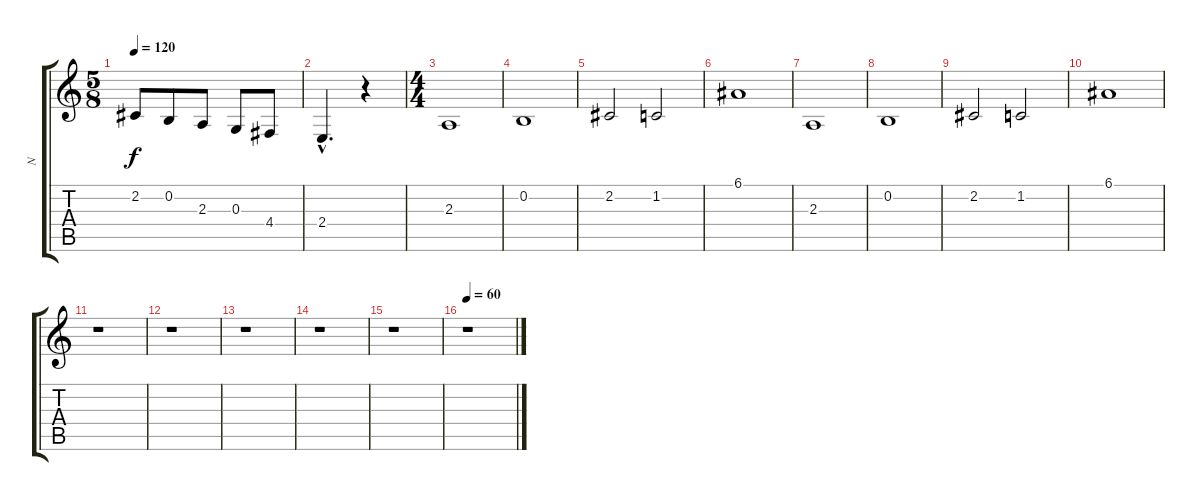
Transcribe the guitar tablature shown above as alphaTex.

\track ("N" "N") {instrument fx1rain}
\staff {score tabs}
\tuning (E4 B3 G3 D3 A2 E2) {hide}
\ts (5 8)
\tempo 120
\clef g2
\ks c
2.2.8{dy f} 0.2.8 2.3.8 0.3.8 4.4.8 |
2.4{hac}.4{d} r.4 |
\ts (4 4)
2.3.1 |
0.2.1 |
2.2.2 1.2.2 |
6.1.1 |
2.3.1 |
0.2.1 |
2.2.2 1.2.2 |
6.1.1 |
r.1 |
r.1 |
r.1 |
r.1 |
r.1 |
\tempo 60
r.1
